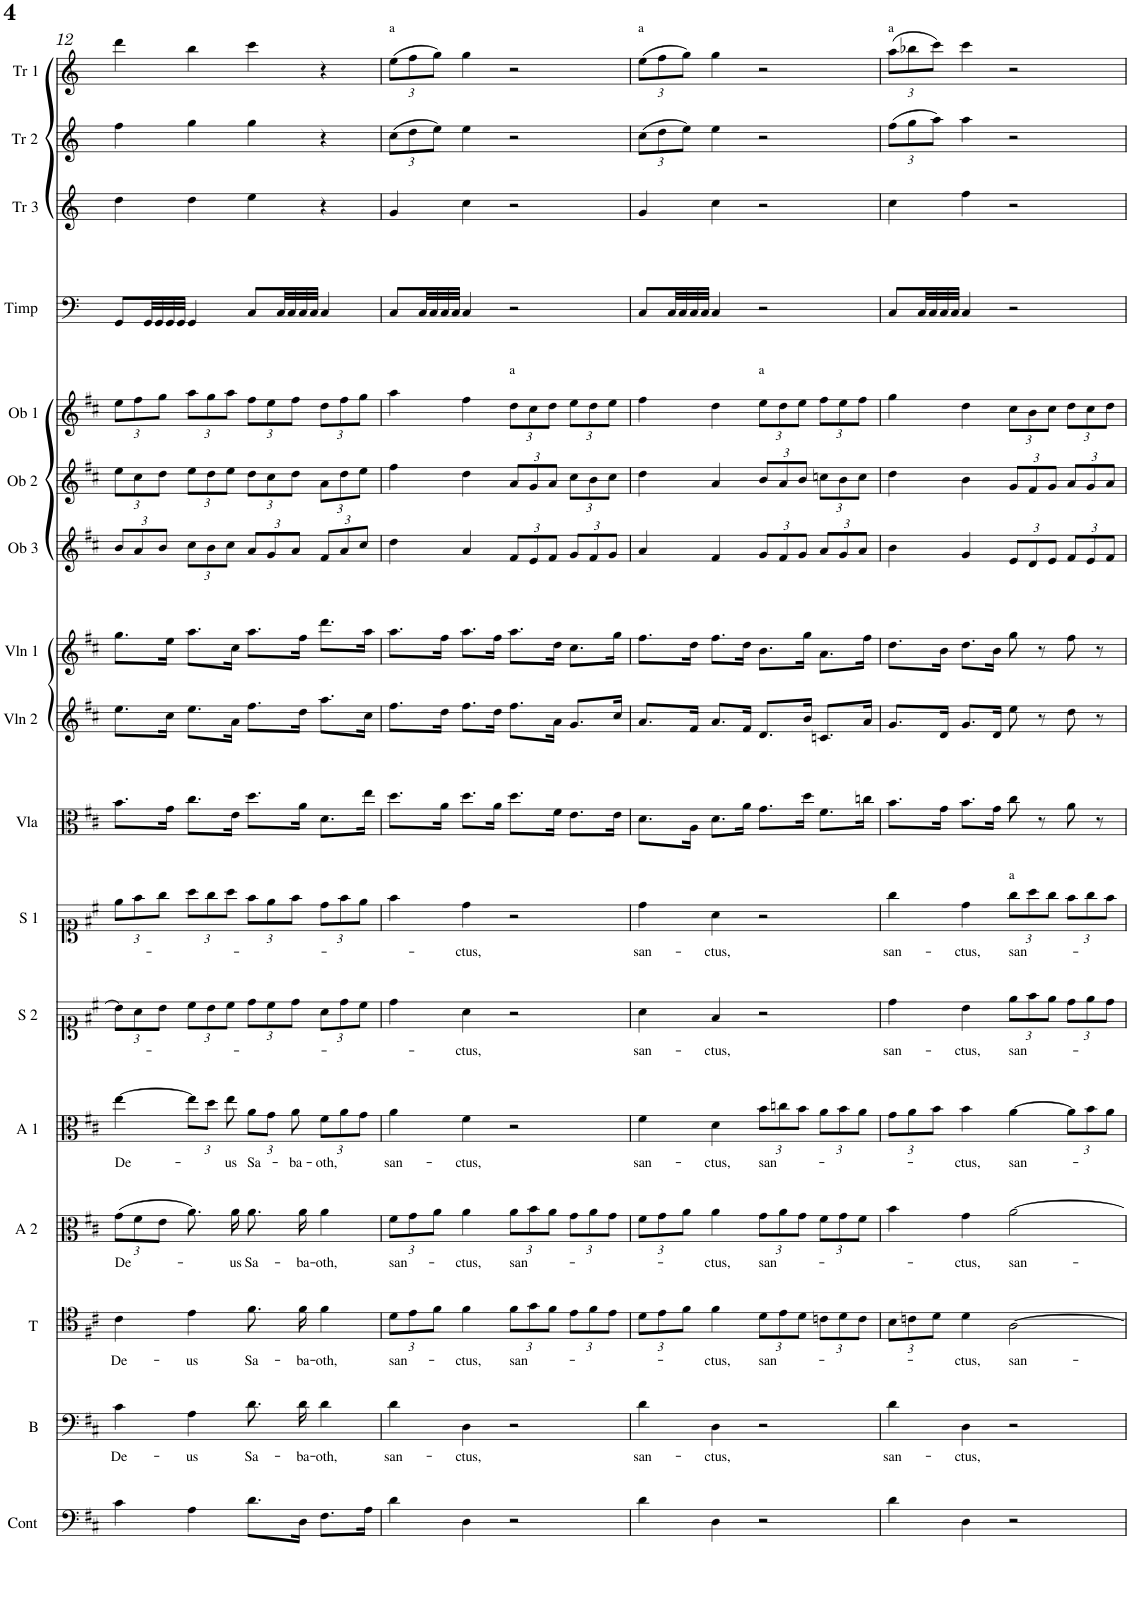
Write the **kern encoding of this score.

**kern	**kern	**text	**kern	**text	**kern	**text	**kern	**text	**kern	**text	**kern	**text	**kern	**kern	**kern	**kern	**kern	**kern	**kern	**kern	**kern	**kern
*part17	*part16	*part16	*part15	*part15	*part14	*part14	*part13	*part13	*part12	*part12	*part11	*part11	*part10	*part9	*part8	*part7	*part6	*part5	*part4	*part3	*part2	*part1
*staff17	*staff16	*staff16	*staff15	*staff15	*staff14	*staff14	*staff13	*staff13	*staff12	*staff12	*staff11	*staff11	*staff10	*staff9	*staff8	*staff7	*staff6	*staff5	*staff4	*staff3	*staff2	*staff1
*I"Continuo	*I"Bass	*	*I"Tenor	*	*I"Alto 2	*	*I"Alto 1	*	*I"Soprano 2	*	*I"Soprano 1	*	*I"Viola	*I"Violin 2	*I"Violin 1	*I"Oboe 3	*I"Oboe 2	*I"Oboe 1	*I"Timpani	*I"Tromba 3	*I"Tromba 2	*I"Tromba 1
*I'Cont	*I'B	*	*I'T	*	*I'A 2	*	*I'A 1	*	*I'S 2	*	*I'S 1	*	*I'Vla	*I'Vln 2	*I'Vln 1	*I'Ob 3	*I'Ob 2	*I'Ob 1	*I'Timp	*I'Tr 3	*I'Tr 2	*I'Tr 1
!!LO:PB:g=z
*clefF4	*clefF4	*	*clefC4	*	*clefC3	*	*clefC3	*	*clefC1	*	*clefC1	*	*clefC3	*clefG2	*clefG2	*clefG2	*clefG2	*clefG2	*clefF4	*clefG2	*clefG2	*clefG2
*	*	*	*	*	*	*	*	*	*	*	*	*	*	*	*	*	*	*	*Trd-1c-2	*Trd-1c-2	*Trd-1c-2	*Trd-1c-2
*k[f#c#]	*k[f#c#]	*	*k[f#c#]	*	*k[f#c#]	*	*k[f#c#]	*	*k[f#c#]	*	*k[f#c#]	*	*k[f#c#]	*k[f#c#]	*k[f#c#]	*k[f#c#]	*k[f#c#]	*k[f#c#]	*k[]	*k[]	*k[]	*k[]
*M4/4	*M4/4	*	*M4/4	*	*M4/4	*	*M4/4	*	*M4/4	*	*M4/4	*	*M4/4	*M4/4	*M4/4	*M4/4	*M4/4	*M4/4	*M4/4	*M4/4	*M4/4	*M4/4
*met(c)	*met(c)	*	*met(c)	*	*met(c)	*	*met(c)	*	*met(c)	*	*met(c)	*	*met(c)	*met(c)	*met(c)	*met(c)	*met(c)	*met(c)	*met(c)	*met(c)	*met(c)	*met(c)
=12	=12	=12	=12	=12	=12	=12	=12	=12	=12	=12	=12	=12	=12	=12	=12	=12	=12	=12	=12	=12	=12	=12
!	!	!LO:LY:b	!	!LO:LY:b	!	!	!	!	!	!	!	!	!	!	!	!	!	!	!	!	!	!
*	*	*	*	*	*Xbrackettup	*	*	*	*	*	*	*	*	*	*	*	*	*	*	*	*	*
!	!	!	!	!	!	!LO:LY:b	!	!LO:LY:b	!	!	!	!	!	!	!	!	!	!	!	!	!	!
*	*	*	*	*	*	*	*	*	*Xbrackettup	*	*Xbrackettup	*	*	*	*	*Xbrackettup	*Xbrackettup	*Xbrackettup	*	*	*	*
4c#\	4c#\	De-	4c#\	De-	(12g\L	De-	[4ee\	De-	12b\L]	.	12ee\L	.	8.b\L	8.ee\L	8.gg\L	12b/L	12ee\L	12ee\L	8GG/L	4dd\	4ff\	4ddd\
.	.	.	.	.	12f#\	.	.	.	12a\	.	12ff#\	.	.	.	.	12a/	12cc#\	12ff#\	.	.	.	.
.	.	.	.	.	.	.	.	.	.	.	.	.	.	.	.	.	.	.	32GG/LL	.	.	.
.	.	.	.	.	.	.	.	.	.	.	.	.	.	.	.	.	.	.	32GG/	.	.	.
.	.	.	.	.	12e\J	.	.	.	12b\J	.	12gg\J	.	.	.	.	12b/J	12dd\J	12gg\J	.	.	.	.
.	.	.	.	.	.	.	.	.	.	.	.	.	16g\Jk	16cc#\Jk	16ee\Jk	.	.	.	32GG/	.	.	.
.	.	.	.	.	.	.	.	.	.	.	.	.	.	.	.	.	.	.	32GG/JJJ	.	.	.
!	!	!LO:LY:b	!	!LO:LY:b	!	!	!	!	!	!	!	!	!	!	!	!	!	!	!	!	!	!
*	*	*	*	*	*	*	*Xbrackettup	*	*	*	*	*	*	*	*	*	*	*	*	*	*	*
4A\	4A\	-us	4e\	-us	8.a\)	.	12ee\L]	.	12cc#\L	.	12aa\L	.	8.cc#\L	8.ee\L	8.aa\L	12cc#\L	12ee\L	12aa\L	4GG/	4dd\	4gg\	4bb\
.	.	.	.	.	.	.	12dd\J	.	12b\	.	12gg\	.	.	.	.	12b\	12dd\	12gg\	.	.	.	.
!	!	!	!	!	!	!	!	!LO:LY:b	!	!	!	!	!	!	!	!	!	!	!	!	!	!
.	.	.	.	.	.	.	12ee\	-us	12cc#\J	.	12aa\J	.	.	.	.	12cc#\J	12ee\J	12aa\J	.	.	.	.
!	!	!	!	!	!	!LO:LY:b	!	!	!	!	!	!	!	!	!	!	!	!	!	!	!	!
.	.	.	.	.	16a\	-us	.	.	.	.	.	.	16e\Jk	16a\Jk	16cc#\Jk	.	.	.	.	.	.	.
!	!	!LO:LY:b	!	!LO:LY:b	!	!LO:LY:b	!	!LO:LY:b	!	!	!	!	!	!	!	!	!	!	!	!	!	!
8.d\L	8.d\L	Sa-	8.f#\	Sa-	8.a\	Sa-	12a\L	Sa-	12dd\L	.	12ff#\L	.	8.dd\L	8.ff#\L	8.aa\L	12a/L	12dd\L	12ff#\L	8C/L	4ee\	4gg\	4ccc\
.	.	.	.	.	.	.	12g\J	.	12cc#\	.	12ee\	.	.	.	.	12g/	12cc#\	12ee\	.	.	.	.
.	.	.	.	.	.	.	.	.	.	.	.	.	.	.	.	.	.	.	32C/LL	.	.	.
.	.	.	.	.	.	.	.	.	.	.	.	.	.	.	.	.	.	.	32C/	.	.	.
!	!	!	!	!	!	!	!	!LO:LY:b	!	!	!	!	!	!	!	!	!	!	!	!	!	!
.	.	.	.	.	.	.	12a\	-ba-	12dd\J	.	12ff#\J	.	.	.	.	12a/J	12dd\J	12ff#\J	.	.	.	.
!	!	!LO:LY:b	!	!LO:LY:b	!	!LO:LY:b	!	!	!	!	!	!	!	!	!	!	!	!	!	!	!	!
16D\Jk	16d\Jk	-ba-	16f#\	-ba-	16a\	-ba-	.	.	.	.	.	.	16a\Jk	16dd\Jk	16ff#\Jk	.	.	.	32C/	.	.	.
.	.	.	.	.	.	.	.	.	.	.	.	.	.	.	.	.	.	.	32C/JJJ	.	.	.
!	!	!LO:LY:b	!	!LO:LY:b	!	!LO:LY:b	!	!LO:LY:b	!	!	!	!	!	!	!	!	!	!	!	!	!	!
8.F#\L	4d\	-oth,	4f#\	-oth,	4a\	-oth,	12f#\L	-oth,	12a\L	.	12dd\L	.	8.d\L	8.aa\L	8.ddd\L	12f#/L	12a\L	12dd\L	4C/	4r	4r	4r
.	.	.	.	.	.	.	12a\	.	12dd\	.	12ff#\	.	.	.	.	12a/	12dd\	12ff#\	.	.	.	.
.	.	.	.	.	.	.	12g\J	.	12cc#\J	.	12ee\J	.	.	.	.	12cc#/J	12ee\J	12gg\J	.	.	.	.
16A\Jk	.	.	.	.	.	.	.	.	.	.	.	.	16ee\Jk	16cc#\Jk	16aa\Jk	.	.	.	.	.	.	.
=13	=13	=13	=13	=13	=13	=13	=13	=13	=13	=13	=13	=13	=13	=13	=13	=13	=13	=13	=13	=13	=13	=13
!	!	!LO:LY:b	!	!	!	!	!	!	!	!	!	!	!	!	!	!	!	!	!	!	!	!
*	*	*	*Xbrackettup	*	*	*	*	*	*	*	*	*	*	*	*	*	*	*	*	*	*	*
!	!	!	!	!LO:LY:b	!	!LO:LY:b	!	!LO:LY:b	!	!	!	!	!	!	!	!	!	!	!	!	!	!
*	*	*	*	*	*	*	*	*	*	*	*	*	*	*	*	*	*	*	*	*	*Xbrackettup	*Xbrackettup
!	!	!	!	!	!	!	!	!	!	!	!	!	!	!	!	!	!	!	!	!	!	!LO:TX:a:t=a
4d\	4d\	san-	12d\L	san-	12f#\L	san-	4a\	san-	4dd\	.	4ff#\	.	8.dd\L	8.ff#\L	8.aa\L	4dd\	4ff#\	4aa\	8C/L	4g/	(12cc\L	(12ee\L
.	.	.	12e\	.	12g\	.	.	.	.	.	.	.	.	.	.	.	.	.	.	.	12dd\	12ff\
.	.	.	.	.	.	.	.	.	.	.	.	.	.	.	.	.	.	.	32C/LL	.	.	.
.	.	.	.	.	.	.	.	.	.	.	.	.	.	.	.	.	.	.	32C/	.	.	.
.	.	.	12f#\J	.	12a\J	.	.	.	.	.	.	.	.	.	.	.	.	.	.	.	12ee\J)	12gg\J)
.	.	.	.	.	.	.	.	.	.	.	.	.	16a\Jk	16dd\Jk	16ff#\Jk	.	.	.	32C/	.	.	.
.	.	.	.	.	.	.	.	.	.	.	.	.	.	.	.	.	.	.	32C/JJJ	.	.	.
!	!	!LO:LY:b	!	!LO:LY:b	!	!LO:LY:b	!	!LO:LY:b	!	!LO:LY:b	!	!LO:LY:b	!	!	!	!	!	!	!	!	!	!
4D\	4D\	-ctus,	4f#\	-ctus,	4a\	-ctus,	4f#\	-ctus,	4a\	-ctus,	4dd\	-ctus,	8.dd\L	8.ff#\L	8.aa\L	4a/	4dd\	4ff#\	4C/	4cc\	4ee\	4gg\
.	.	.	.	.	.	.	.	.	.	.	.	.	16a\Jk	16dd\Jk	16ff#\Jk	.	.	.	.	.	.	.
!	!	!	!	!	!	!	!	!	!	!	!	!	!	!	!	!	!	!LO:TX:a:t=a	!	!	!	!
!	!	!	!	!LO:LY:b	!	!LO:LY:b	!	!	!	!	!	!	!	!	!	!	!	!	!	!	!	!
2r	2r	.	12f#\L	san-	12a\L	san-	2r	.	2r	.	2r	.	8.dd\L	8.ff#\L	8.aa\L	12f#/L	12a/L	12dd\L	2r	2r	2r	2r
.	.	.	12g\	.	12b\	.	.	.	.	.	.	.	.	.	.	12e/	12g/	12cc#\	.	.	.	.
.	.	.	12f#\J	.	12a\J	.	.	.	.	.	.	.	.	.	.	12f#/J	12a/J	12dd\J	.	.	.	.
.	.	.	.	.	.	.	.	.	.	.	.	.	16f#\Jk	16a\Jk	16dd\Jk	.	.	.	.	.	.	.
.	.	.	12e\L	.	12g\L	.	.	.	.	.	.	.	8.e\L	8.g/L	8.cc#\L	12g/L	12cc#\L	12ee\L	.	.	.	.
.	.	.	12f#\	.	12a\	.	.	.	.	.	.	.	.	.	.	12f#/	12b\	12dd\	.	.	.	.
.	.	.	12e\J	.	12g\J	.	.	.	.	.	.	.	.	.	.	12g/J	12cc#\J	12ee\J	.	.	.	.
.	.	.	.	.	.	.	.	.	.	.	.	.	16e\Jk	16cc#/Jk	16gg\Jk	.	.	.	.	.	.	.
=14	=14	=14	=14	=14	=14	=14	=14	=14	=14	=14	=14	=14	=14	=14	=14	=14	=14	=14	=14	=14	=14	=14
!	!	!	!	!	!	!	!	!	!	!	!	!	!	!	!	!	!	!	!	!	!	!LO:TX:a:t=a
!	!	!LO:LY:b	!	!	!	!	!	!LO:LY:b	!	!LO:LY:b	!	!LO:LY:b	!	!	!	!	!	!	!	!	!	!
4d\	4d\	san-	12d\L	.	12f#\L	.	4f#\	san-	4a\	san-	4dd\	san-	8.d\L	8.a/L	8.ff#\L	4a/	4dd\	4ff#\	8C/L	4g/	(12cc\L	(12ee\L
.	.	.	12e\	.	12g\	.	.	.	.	.	.	.	.	.	.	.	.	.	.	.	12dd\	12ff\
.	.	.	.	.	.	.	.	.	.	.	.	.	.	.	.	.	.	.	32C/LL	.	.	.
.	.	.	.	.	.	.	.	.	.	.	.	.	.	.	.	.	.	.	32C/	.	.	.
.	.	.	12f#\J	.	12a\J	.	.	.	.	.	.	.	.	.	.	.	.	.	.	.	12ee\J)	12gg\J)
.	.	.	.	.	.	.	.	.	.	.	.	.	16A\Jk	16f#/Jk	16dd\Jk	.	.	.	32C/	.	.	.
.	.	.	.	.	.	.	.	.	.	.	.	.	.	.	.	.	.	.	32C/JJJ	.	.	.
!	!	!LO:LY:b	!	!LO:LY:b	!	!LO:LY:b	!	!LO:LY:b	!	!LO:LY:b	!	!LO:LY:b	!	!	!	!	!	!	!	!	!	!
4D\	4D\	-ctus,	4f#\	-ctus,	4a\	-ctus,	4d\	-ctus,	4f#/	-ctus,	4a\	-ctus,	8.d\L	8.a/L	8.ff#\L	4f#/	4a/	4dd\	4C/	4cc\	4ee\	4gg\
.	.	.	.	.	.	.	.	.	.	.	.	.	16a\Jk	16f#/Jk	16dd\Jk	.	.	.	.	.	.	.
!	!	!	!	!	!	!	!	!	!	!	!	!	!	!	!	!	!	!LO:TX:a:t=a	!	!	!	!
!	!	!	!	!LO:LY:b	!	!LO:LY:b	!	!LO:LY:b	!	!	!	!	!	!	!	!	!	!	!	!	!	!
2r	2r	.	12d\L	san-	12g\L	san-	12b\L	san-	2r	.	2r	.	8.g\L	8.d/L	8.b\L	12g/L	12b/L	12ee\L	2r	2r	2r	2r
.	.	.	12e\	.	12a\	.	12ccn\	.	.	.	.	.	.	.	.	12f#/	12a/	12dd\	.	.	.	.
.	.	.	12d\J	.	12g\J	.	12b\J	.	.	.	.	.	.	.	.	12g/J	12b/J	12ee\J	.	.	.	.
.	.	.	.	.	.	.	.	.	.	.	.	.	16dd\Jk	16b/Jk	16gg\Jk	.	.	.	.	.	.	.
.	.	.	12cn\L	.	12f#\L	.	12a\L	.	.	.	.	.	8.f#\L	8.cn/L	8.a\L	12a/L	12ccn\L	12ff#\L	.	.	.	.
.	.	.	12d\	.	12g\	.	12b\	.	.	.	.	.	.	.	.	12g/	12b\	12ee\	.	.	.	.
.	.	.	12c\J	.	12f#\J	.	12a\J	.	.	.	.	.	.	.	.	12a/J	12cc\J	12ff#\J	.	.	.	.
.	.	.	.	.	.	.	.	.	.	.	.	.	16ccn\Jk	16a/Jk	16ff#\Jk	.	.	.	.	.	.	.
=15	=15	=15	=15	=15	=15	=15	=15	=15	=15	=15	=15	=15	=15	=15	=15	=15	=15	=15	=15	=15	=15	=15
!	!	!	!	!	!	!	!	!	!	!	!	!	!	!	!	!	!	!	!	!	!	!LO:TX:a:t=a
!	!	!LO:LY:b	!	!	!	!	!	!	!	!LO:LY:b	!	!LO:LY:b	!	!	!	!	!	!	!	!	!	!
4d\	4d\	san-	12B\L	.	4b\	.	12g\L	.	4dd\	san-	4gg\	san-	8.b\L	8.g/L	8.dd\L	4b\	4dd\	4gg\	8C/L	4cc\	(12ff\L	(12aa\L
.	.	.	12cn\	.	.	.	12a\	.	.	.	.	.	.	.	.	.	.	.	.	.	12gg\	12bb-X\
.	.	.	.	.	.	.	.	.	.	.	.	.	.	.	.	.	.	.	32C/LL	.	.	.
.	.	.	.	.	.	.	.	.	.	.	.	.	.	.	.	.	.	.	32C/	.	.	.
.	.	.	12d\J	.	.	.	12b\J	.	.	.	.	.	.	.	.	.	.	.	.	.	12aa\J)	12ccc\J)
.	.	.	.	.	.	.	.	.	.	.	.	.	16g\Jk	16d/Jk	16b\Jk	.	.	.	32C/	.	.	.
.	.	.	.	.	.	.	.	.	.	.	.	.	.	.	.	.	.	.	32C/JJJ	.	.	.
!	!	!LO:LY:b	!	!LO:LY:b	!	!LO:LY:b	!	!LO:LY:b	!	!LO:LY:b	!	!LO:LY:b	!	!	!	!	!	!	!	!	!	!
4D\	4D\	-ctus,	4d\	-ctus,	4g\	-ctus,	4b\	-ctus,	4b\	-ctus,	4dd\	-ctus,	8.b\L	8.g/L	8.dd\L	4g/	4b\	4dd\	4C/	4ff\	4aa\	4ccc\
.	.	.	.	.	.	.	.	.	.	.	.	.	16g\Jk	16d/Jk	16b\Jk	.	.	.	.	.	.	.
!	!	!	!	!	!	!	!	!	!	!	!LO:TX:a:t=a	!	!	!	!	!	!	!	!	!	!	!
!	!	!	!	!LO:LY:b	!	!LO:LY:b	!	!LO:LY:b	!	!LO:LY:b	!	!LO:LY:b	!	!	!	!	!	!	!	!	!	!
2r	2r	.	[2A\	san-	[2a\	san-	[4a\	san-	12ee\L	san-	12gg\L	san-	8cc#\	8ee\	8gg\	12e/L	12g/L	12cc#\L	2r	2r	2r	2r
.	.	.	.	.	.	.	.	.	12ff#\	.	12aa\	.	.	.	.	12d/	12f#/	12b\	.	.	.	.
.	.	.	.	.	.	.	.	.	.	.	.	.	8r	8r	8r	.	.	.	.	.	.	.
.	.	.	.	.	.	.	.	.	12ee\J	.	12gg\J	.	.	.	.	12e/J	12g/J	12cc#\J	.	.	.	.
.	.	.	.	.	.	.	12a\L]	.	12dd\L	.	12ff#\L	.	8a\	8dd\	8ff#\	12f#/L	12a/L	12dd\L	.	.	.	.
.	.	.	.	.	.	.	12b\	.	12ee\	.	12gg\	.	.	.	.	12e/	12g/	12cc#\	.	.	.	.
.	.	.	.	.	.	.	.	.	.	.	.	.	8r	8r	8r	.	.	.	.	.	.	.
.	.	.	.	.	.	.	12a\J	.	12dd\J	.	12ff#\J	.	.	.	.	12f#/J	12a/J	12dd\J	.	.	.	.
=	=	=	=	=	=	=	=	=	=	=	=	=	=	=	=	=	=	=	=	=	=	=
*-	*-	*-	*-	*-	*-	*-	*-	*-	*-	*-	*-	*-	*-	*-	*-	*-	*-	*-	*-	*-	*-	*-
